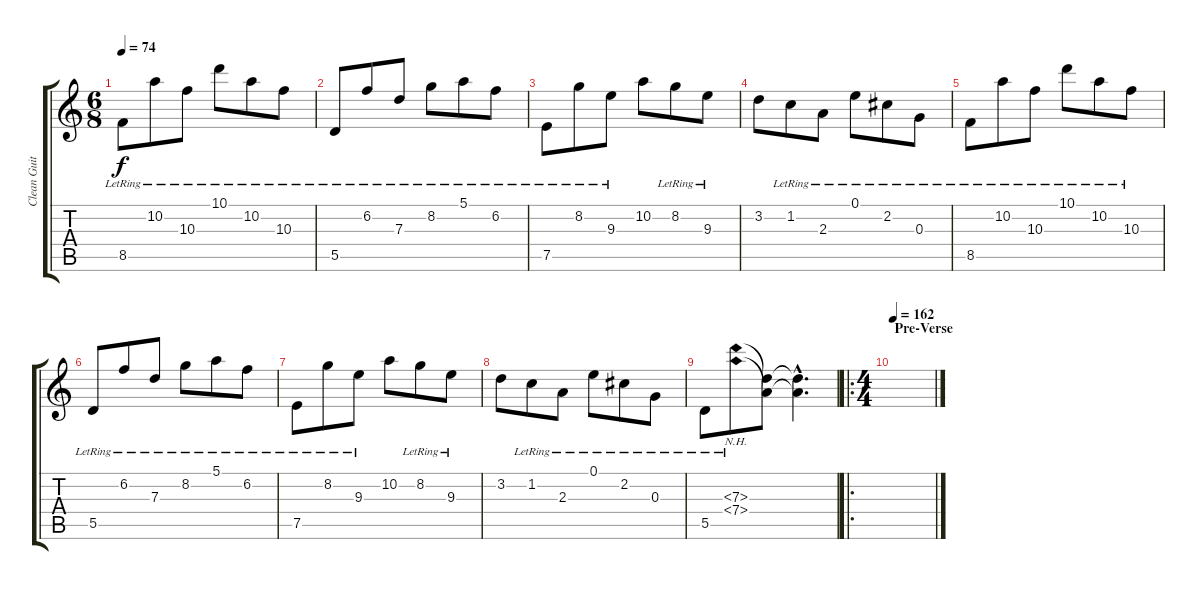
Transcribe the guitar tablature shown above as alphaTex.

\track ("Clean Guitar" "Clean Guit") {instrument electricguitarjazz}
\staff {score tabs}
\tuning (E4 B3 G3 D3 A2 D2) {hide}
\ts (6 8)
\tempo 74
\clef g2
\ks c
8.5{lr}.8{dy f} 10.2{lr}.8 10.3{lr}.8 10.1{lr}.8 10.2{lr}.8 10.3{lr}.8 |
5.5{lr}.8 6.2{lr}.8 7.3{lr}.8 8.2{lr}.8 5.1{lr}.8 6.2{lr}.8 |
7.5{lr}.8 8.2{lr}.8 9.3{lr}.8 10.2.8 8.2{lr}.8 9.3{lr}.8 |
3.2.8 1.2{lr}.8 2.3{lr}.8 0.1{lr}.8 2.2{lr}.8 0.3{lr}.8 |
8.5{lr}.8 10.2{lr}.8 10.3{lr}.8 10.1{lr}.8 10.2{lr}.8 10.3{lr}.8 |
5.5{lr}.8 6.2{lr}.8 7.3{lr}.8 8.2{lr}.8 5.1{lr}.8 6.2{lr}.8 |
7.5{lr}.8 8.2{lr}.8 9.3{lr}.8 10.2.8 8.2{lr}.8 9.3{lr}.8 |
3.2.8 1.2{lr}.8 2.3{lr}.8 0.1{lr}.8 2.2{lr}.8 0.3{lr}.8 |
5.5{lr}.8 (7.3{nh lr} 7.4{nh lr}).8 (7.3{t} 7.4{t}).8 (7.3{hac t} 7.4{hac t}).4{d} |
\ro
\ts (4 4)
\section ("" "Pre-Verse")
\tempo 162
